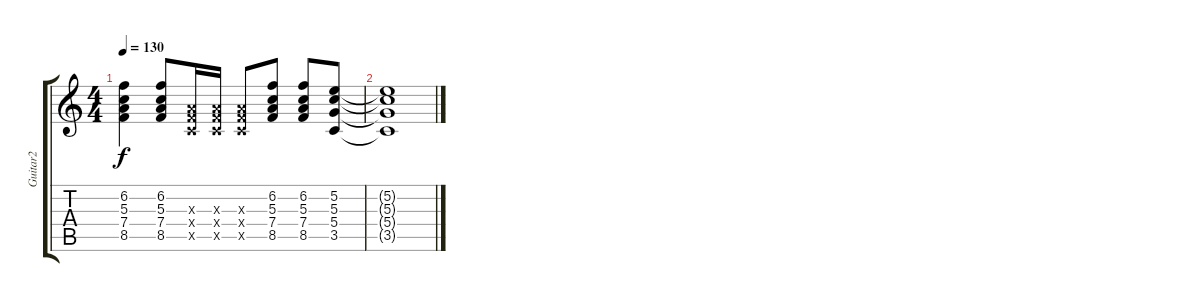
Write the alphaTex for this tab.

\track ("Guitar2" "Guitar2") {instrument distortionguitar}
\staff {score tabs}
\tuning (E4 B3 G3 D3 A2 E2) {hide}
\ts (4 4)
\tempo 130
\clef g2
\ks c
(6.2 5.3 7.4 8.5).4{dy f} (6.2 5.3 7.4 8.5).8 (2.3{x} 3.4{x} 3.5{x}).16 (2.3{x} 3.4{x} 3.5{x}).16 (2.3{x} 3.4{x} 3.5{x}).8 (6.2 5.3 7.4 8.5).8 (6.2 5.3 7.4 8.5).8 (5.2 5.3 5.4 3.5).8 |
(5.2{t} 5.3{t} 5.4{t} 3.5{t}).1
